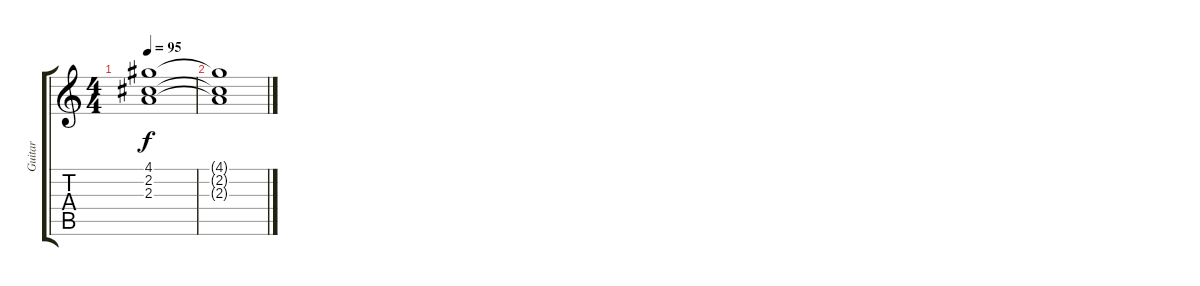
\track ("Guitar" "Guitar") {instrument electricguitarjazz}
\staff {score tabs}
\tuning (E4 B3 G3 D3 A2 E2) {hide}
\ts (4 4)
\tempo 95
\clef g2
\ks c
(4.1{t} 2.2{t} 2.3{t}).1{dy f} |
(4.1{t} 2.2{t} 2.3{t}).1
